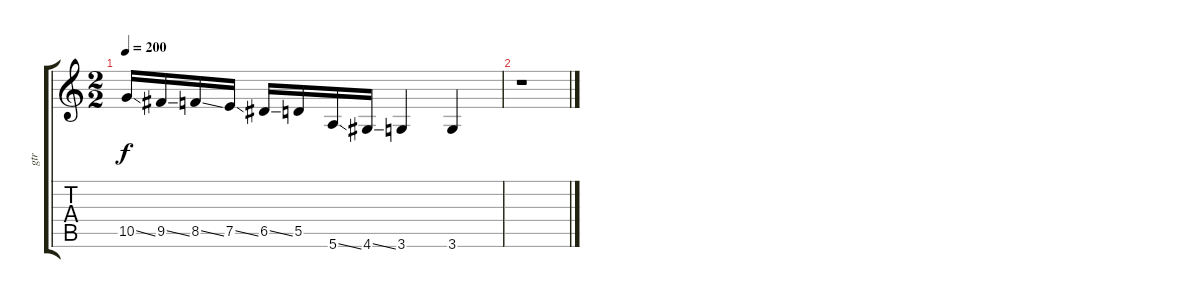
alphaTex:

\track ("gtr" "gtr") {instrument acousticguitarsteel}
\staff {score tabs}
\tuning (E4 B3 G3 D3 A2 E2) {hide}
\ts (2 2)
\tempo 200
\clef g2
\ks c
10.5{ss}.16{dy f} 9.5{ss}.16 8.5{ss}.16 7.5{ss}.16 6.5{ss}.16 5.5.16 5.6{ss}.16 4.6{ss}.16 3.6.4 3.6.4 |
r.1
